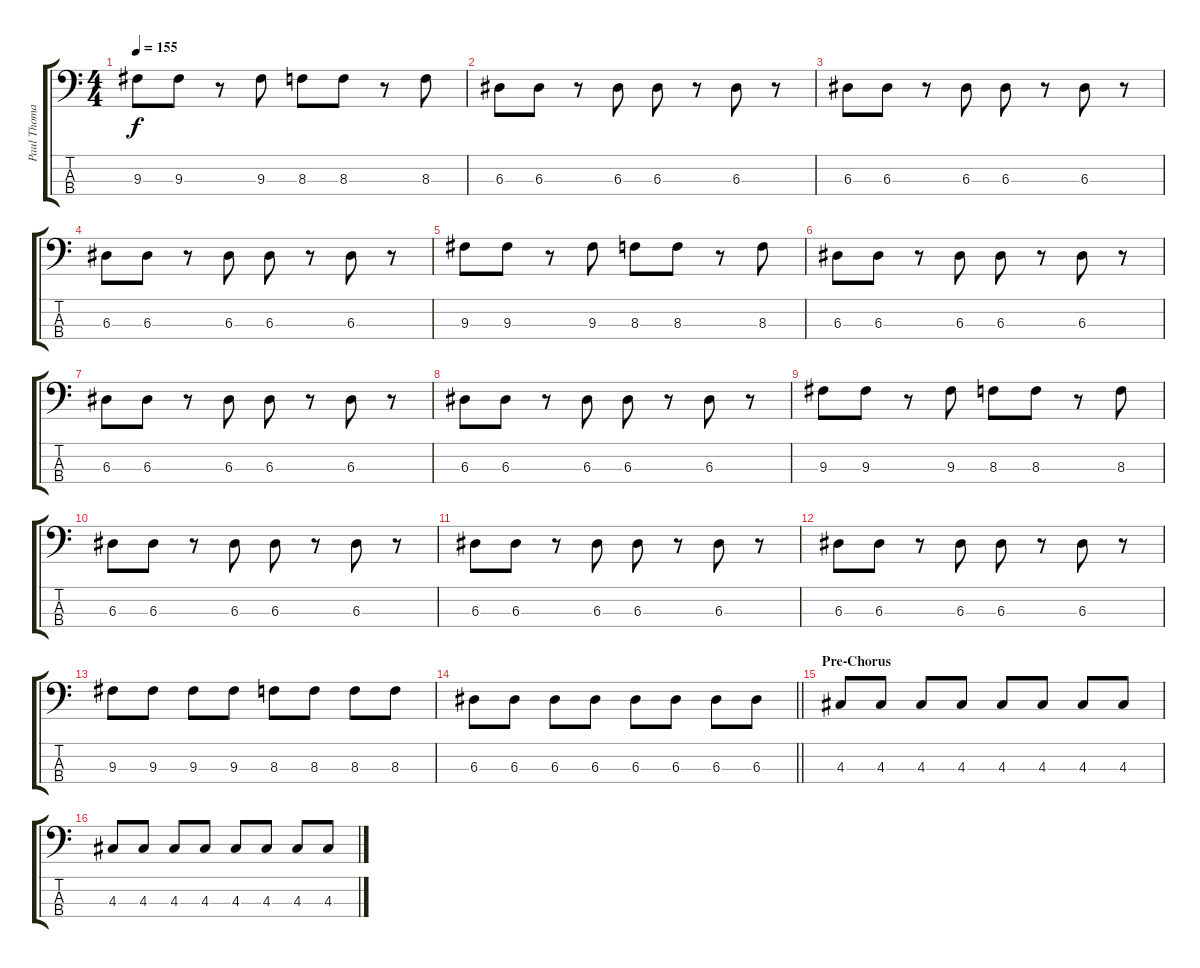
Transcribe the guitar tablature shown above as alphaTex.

\track ("Paul Thomas [Bass Guitar]" "Paul Thoma") {solo instrument electricbassfinger}
\staff {score tabs}
\tuning (G2 D2 A1 E1) {hide}
\ts (4 4)
\tempo 155
\clef f4
\ks c
9.3.8{dy f} 9.3.8 r.8 9.3.8 8.3.8 8.3.8 r.8 8.3.8 |
6.3.8 6.3.8 r.8 6.3.8 6.3.8 r.8 6.3.8 r.8 |
6.3.8 6.3.8 r.8 6.3.8 6.3.8 r.8 6.3.8 r.8 |
6.3.8 6.3.8 r.8 6.3.8 6.3.8 r.8 6.3.8 r.8 |
9.3.8 9.3.8 r.8 9.3.8 8.3.8 8.3.8 r.8 8.3.8 |
6.3.8 6.3.8 r.8 6.3.8 6.3.8 r.8 6.3.8 r.8 |
6.3.8 6.3.8 r.8 6.3.8 6.3.8 r.8 6.3.8 r.8 |
6.3.8 6.3.8 r.8 6.3.8 6.3.8 r.8 6.3.8 r.8 |
9.3.8 9.3.8 r.8 9.3.8 8.3.8 8.3.8 r.8 8.3.8 |
6.3.8 6.3.8 r.8 6.3.8 6.3.8 r.8 6.3.8 r.8 |
6.3.8 6.3.8 r.8 6.3.8 6.3.8 r.8 6.3.8 r.8 |
6.3.8 6.3.8 r.8 6.3.8 6.3.8 r.8 6.3.8 r.8 |
9.3.8 9.3.8 9.3.8 9.3.8 8.3.8 8.3.8 8.3.8 8.3.8 |
\barLineRight lightlight
6.3.8 6.3.8 6.3.8 6.3.8 6.3.8 6.3.8 6.3.8 6.3.8 |
\section ("" "Pre-Chorus")
4.3.8 4.3.8 4.3.8 4.3.8 4.3.8 4.3.8 4.3.8 4.3.8 |
4.3.8 4.3.8 4.3.8 4.3.8 4.3.8 4.3.8 4.3.8 4.3.8
